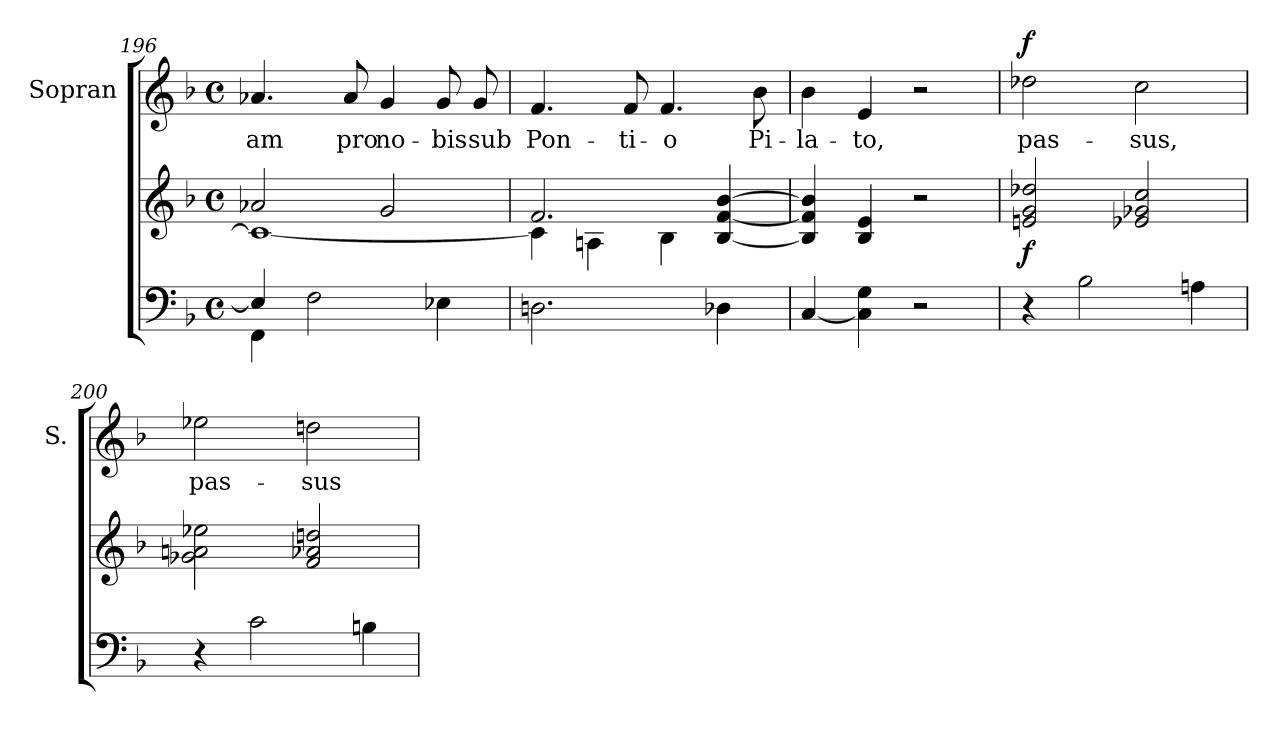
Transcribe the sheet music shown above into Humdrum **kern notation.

**kern	**kern	**dynam	**kern	**text	**dynam
*part2	*part2	*part2	*part1	*part1	*part1
*staff3	*staff2	*staff2/3	*staff1	*staff1	*staff1
*	*	*	*I"Sopran	*	*
*	*	*	*I'S.	*	*
!!LO:LB:g=z
*clefF4	*clefG2	*	*clefG2	*	*
*k[b-]	*k[b-]	*	*k[b-]	*	*
*F:	*F:	*	*F:	*	*
*M4/4	*M4/4	*	*M4/4	*	*
*met(c)	*met(c)	*	*met(c)	*	*
=196	=196	=196	=196	=196	=196
*^	*^	*	*	*	*
!	!	!	!	!	!	!LO:LY:b	!
4E/]	4FF\	2a-X/	1c_	.	4.a-X/	-am	.
2.ryy	2F\	.	.	.	.	.	.
!	!	!	!	!	!	!LO:LY:b	!
.	.	.	.	.	8a-/	pro	.
!	!	!	!	!	!	!LO:LY:b	!
.	.	2g/	.	.	4g/	no-	.
!	!	!	!	!	!	!LO:LY:b	!
.	4E-X\	.	.	.	8g/	-bis	.
!	!	!	!	!	!	!LO:LY:b	!
.	.	.	.	.	8g/	sub	.
*v	*v	*	*	*	*	*	*
=197	=197	=197	=197	=197	=197	=197
!	!	!	!	!	!LO:LY:b	!
2.Dn\	2.f/	4c\]	.	4.f/	Pon-	.
.	.	4An\	.	.	.	.
!	!	!	!	!	!LO:LY:b	!
.	.	.	.	8f/	-ti-	.
!	!	!	!	!	!LO:LY:b	!
.	.	4B-\	.	4.f/	-o	.
4D-X\	[>4B-/ [>4f/ [>4b-/	4ryy	.	.	.	.
!	!	!	!	!	!LO:LY:b	!
.	.	.	.	8b-\	Pi-	.
*	*v	*v	*	*	*	*
=198	=198	=198	=198	=198	=198
!	!	!	!	!LO:LY:b	!
[<4C/	4B-/] 4f/] 4b-/]	.	4b-\	-la-	.
!	!	!	!	!LO:LY:b	!
4C\] 4G\	4B-/ 4e/	.	4e/	-to,	.
2r	2r	.	2r	.	.
=199	=199	=199	=199	=199	=199
!	!	!LO:DY:b	!	!LO:LY:b	!LO:DY:a
4r	2en/ 2g/ 2dd-X/	f	2dd-X\	pas-	f
2B-\	.	.	.	.	.
!	!	!	!	!LO:LY:b	!
.	2e-X/ 2g-X/ 2cc/	.	2cc\	-sus,	.
4An\	.	.	.	.	.
=200	=200	=200	=200	=200	=200
!	!	!	!	!LO:LY:b	!
4r	2g-X\ 2an\ 2ee-X\	.	2ee-X\	pas-	.
2c\	.	.	.	.	.
!	!	!	!	!LO:LY:b	!
.	2f/ 2a-X/ 2ddn/	.	2ddn\	-sus	.
4Bn\	.	.	.	.	.
=	=	=	=	=	=
*-	*-	*-	*-	*-	*-
